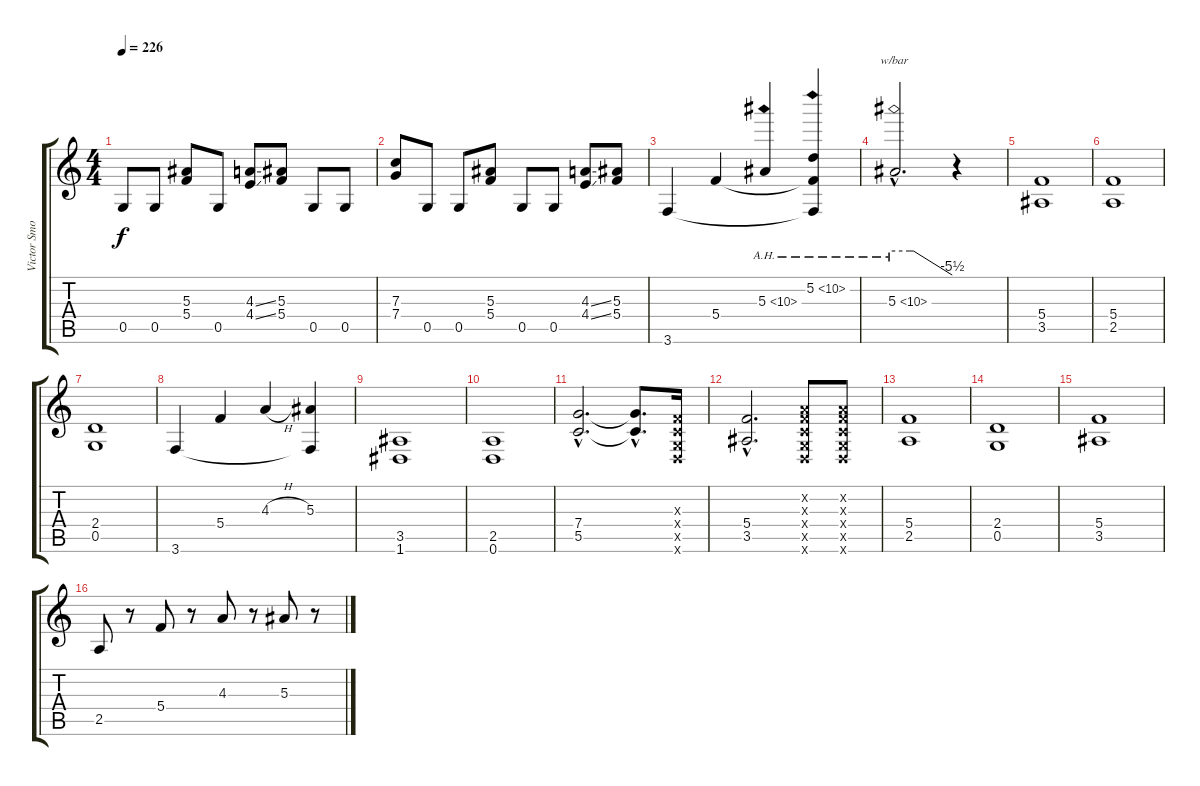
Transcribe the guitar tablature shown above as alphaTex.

\track ("Victor Smolski" "Victor Smo") {instrument distortionguitar}
\staff {score tabs}
\tuning (D4 A3 F3 C3 G2 D2) {hide}
\ts (4 4)
\tempo 226
\clef g2
\ks c
0.5.8{dy f} 0.5.8 (5.3 5.4).8 0.5.8 (4.3{ss} 4.4{ss}).8 (5.3 5.4).8 0.5.8 0.5.8 |
(7.3 7.4).8 0.5.8 0.5.8 (5.3 5.4).8 0.5.8 0.5.8 (4.3{ss} 4.4{ss}).8 (5.3 5.4).8 |
3.6.4 5.4.4 5.3{ah 5}.4 (5.2{ah 5} 5.4{t} 3.6{t}).4 |
5.3{ah 5 hac}.2{d tbe (custom default 0 0 16 0 20 0 60 -22)} r.4 |
(5.4 3.5).1 |
(5.4 2.5).1 |
(2.4 0.5).1 |
3.6.4 5.4.4 4.3{h}.4 (5.3 3.6{t}).4 |
(3.5 1.6).1 |
(2.5 0.6).1 |
(7.4{hac} 5.5{hac}).2{d} (7.4{hac t} 5.5{hac t}).8{d} (0.3{x} 0.4{x} 0.5{x} 0.6{x}).16 |
(5.4{hac} 3.5{hac}).2{d} (0.2{x} 0.3{x} 0.4{x} 0.5{x} 0.6{x}).8 (0.2{x} 0.3{x} 0.4{x} 0.5{x} 0.6{x}).8 |
(5.4 2.5).1 |
(2.4 0.5).1 |
(5.4 3.5).1 |
2.5.8 r.8 5.4.8 r.8 4.3.8 r.8 5.3.8 r.8
